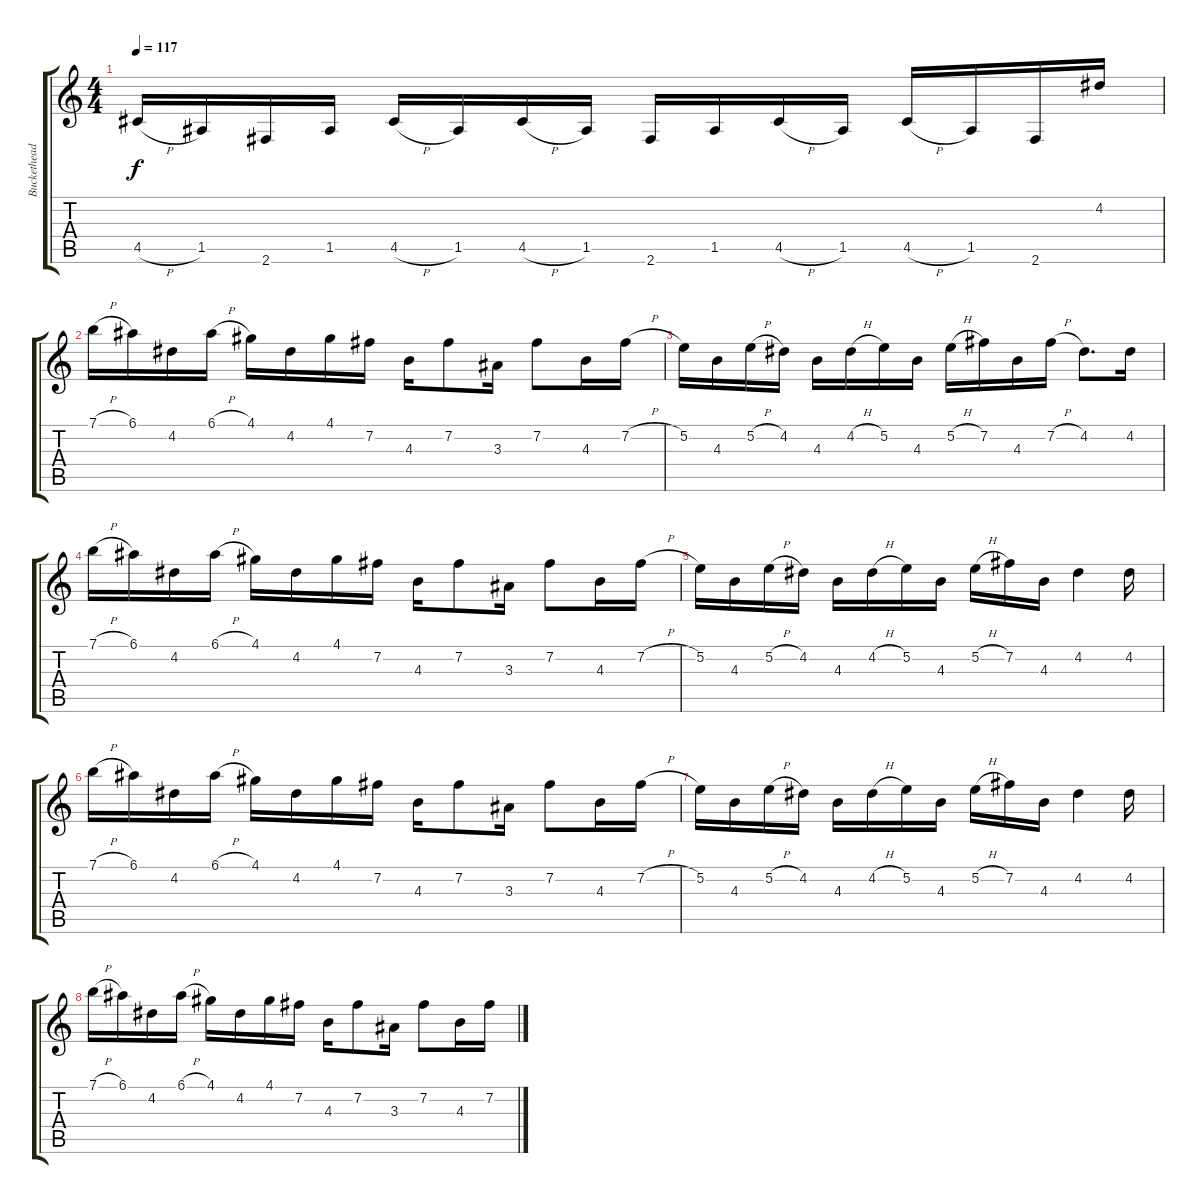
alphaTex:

\track ("Buckethead" "Buckethead") {instrument electricguitarjazz}
\staff {score tabs}
\tuning (E4 B3 G3 D3 A2 E2) {hide}
\ts (4 4)
\tempo 117
\clef g2
\ks c
4.5{h}.16{dy f} 1.5.16 2.6.16 1.5.16 4.5{h}.16 1.5.16 4.5{h}.16 1.5.16 2.6.16 1.5.16 4.5{h}.16 1.5.16 4.5{h}.16 1.5.16 2.6.16 4.2.16 |
7.1{h}.16 6.1.16 4.2.16 6.1{h}.16 4.1.16 4.2.16 4.1.16 7.2.16 4.3.16 7.2.8 3.3.16 7.2.8 4.3.16 7.2{h}.16 |
5.2.16 4.3.16 5.2{h}.16 4.2.16 4.3.16 4.2{h}.16 5.2.16 4.3.16 5.2{h}.16 7.2.16 4.3.16 7.2{h}.16 4.2.8{d} 4.2.16 |
7.1{h}.16 6.1.16 4.2.16 6.1{h}.16 4.1.16 4.2.16 4.1.16 7.2.16 4.3.16 7.2.8 3.3.16 7.2.8 4.3.16 7.2{h}.16 |
5.2.16 4.3.16 5.2{h}.16 4.2.16 4.3.16 4.2{h}.16 5.2.16 4.3.16 5.2{h}.16 7.2.16 4.3.16 4.2.4 4.2.16 |
7.1{h}.16 6.1.16 4.2.16 6.1{h}.16 4.1.16 4.2.16 4.1.16 7.2.16 4.3.16 7.2.8 3.3.16 7.2.8 4.3.16 7.2{h}.16 |
5.2.16 4.3.16 5.2{h}.16 4.2.16 4.3.16 4.2{h}.16 5.2.16 4.3.16 5.2{h}.16 7.2.16 4.3.16 4.2.4 4.2.16 |
7.1{h}.16 6.1.16 4.2.16 6.1{h}.16 4.1.16 4.2.16 4.1.16 7.2.16 4.3.16 7.2.8 3.3.16 7.2.8 4.3.16 7.2{h}.16
